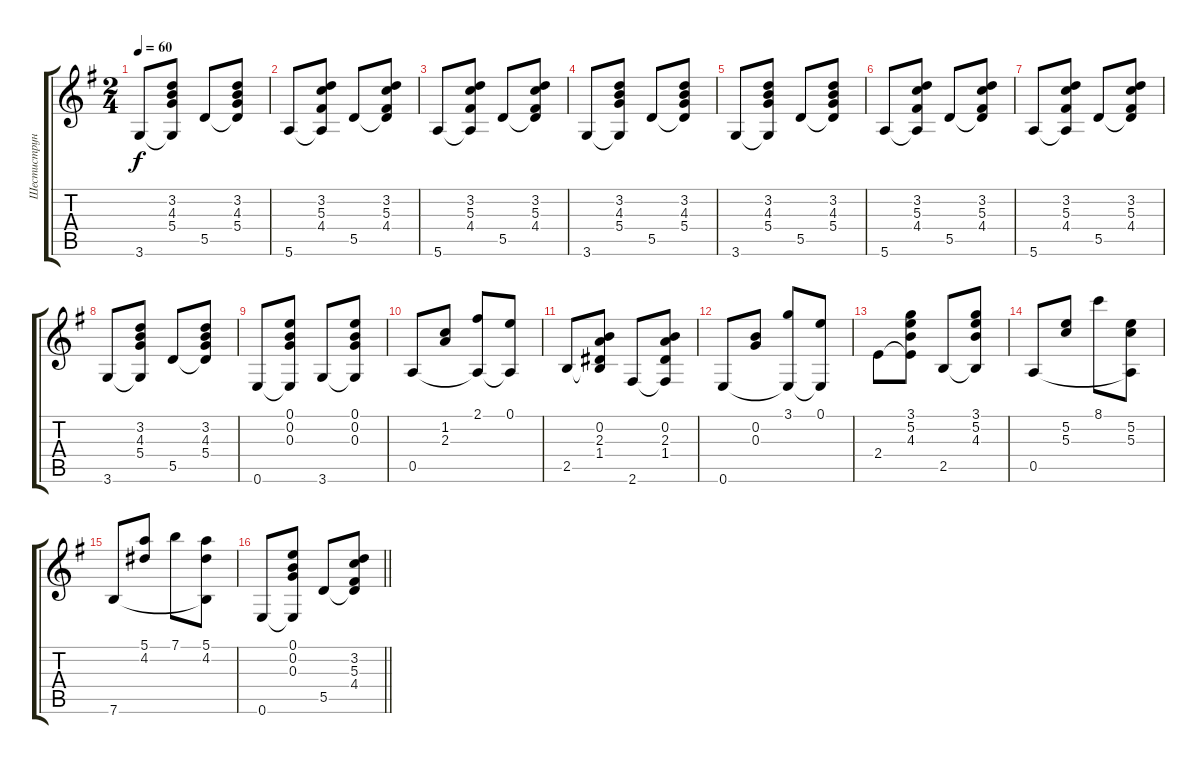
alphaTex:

\track ("Шестиструнная гитара" "Шестиструн") {instrument acousticguitarsteel}
\staff {score tabs}
\tuning (E4 B3 G3 D3 A2 E2) {hide}
\ts (2 4)
\tempo 60
\clef g2
\ks g
3.6.8{dy f} (3.2 4.3 5.4 3.6{t}).8 5.5.8 (3.2 4.3 5.4 5.5{t}).8 |
5.6.8 (3.2 5.3 4.4 5.6{t}).8 5.5.8 (3.2 5.3 4.4 5.5{t}).8 |
5.6.8 (3.2 5.3 4.4 5.6{t}).8 5.5.8 (3.2 5.3 4.4 5.5{t}).8 |
3.6.8 (3.2 4.3 5.4 3.6{t}).8 5.5.8 (3.2 4.3 5.4 5.5{t}).8 |
3.6.8 (3.2 4.3 5.4 3.6{t}).8 5.5.8 (3.2 4.3 5.4 5.5{t}).8 |
5.6.8 (3.2 5.3 4.4 5.6{t}).8 5.5.8 (3.2 5.3 4.4 5.5{t}).8 |
5.6.8 (3.2 5.3 4.4 5.6{t}).8 5.5.8 (3.2 5.3 4.4 5.5{t}).8 |
3.6.8 (3.2 4.3 5.4 3.6{t}).8 5.5.8 (3.2 4.3 5.4 5.5{t}).8 |
0.6.8 (0.1 0.2 0.3 0.6{t}).8 3.6.8 (0.1 0.2 0.3 3.6{t}).8 |
0.5.8 (1.2 2.3).8 (2.1 0.5{t}).8 (0.1 0.5{t}).8 |
2.5.8 (0.2 2.3 1.4 2.5{t}).8 2.6.8 (0.2 2.3 1.4 2.6{t}).8 |
0.6.8 (0.2 0.3).8 (3.1 0.6{t}).8 (0.1 0.6{t}).8 |
2.4.8 (3.1 5.2 4.3 2.4{t}).8 2.5.8 (3.1 5.2 4.3 2.5{t}).8 |
0.5.8 (5.2 5.3).8 8.1.8 (5.2 5.3 0.5{t}).8 |
7.6.8 (5.1 4.2).8 7.1.8 (5.1 4.2 7.6{t}).8 |
\barLineRight lightlight
0.6.8 (0.1 0.2 0.3 0.6{t}).8 5.5.8 (3.2 5.3 4.4 5.5{t}).8
